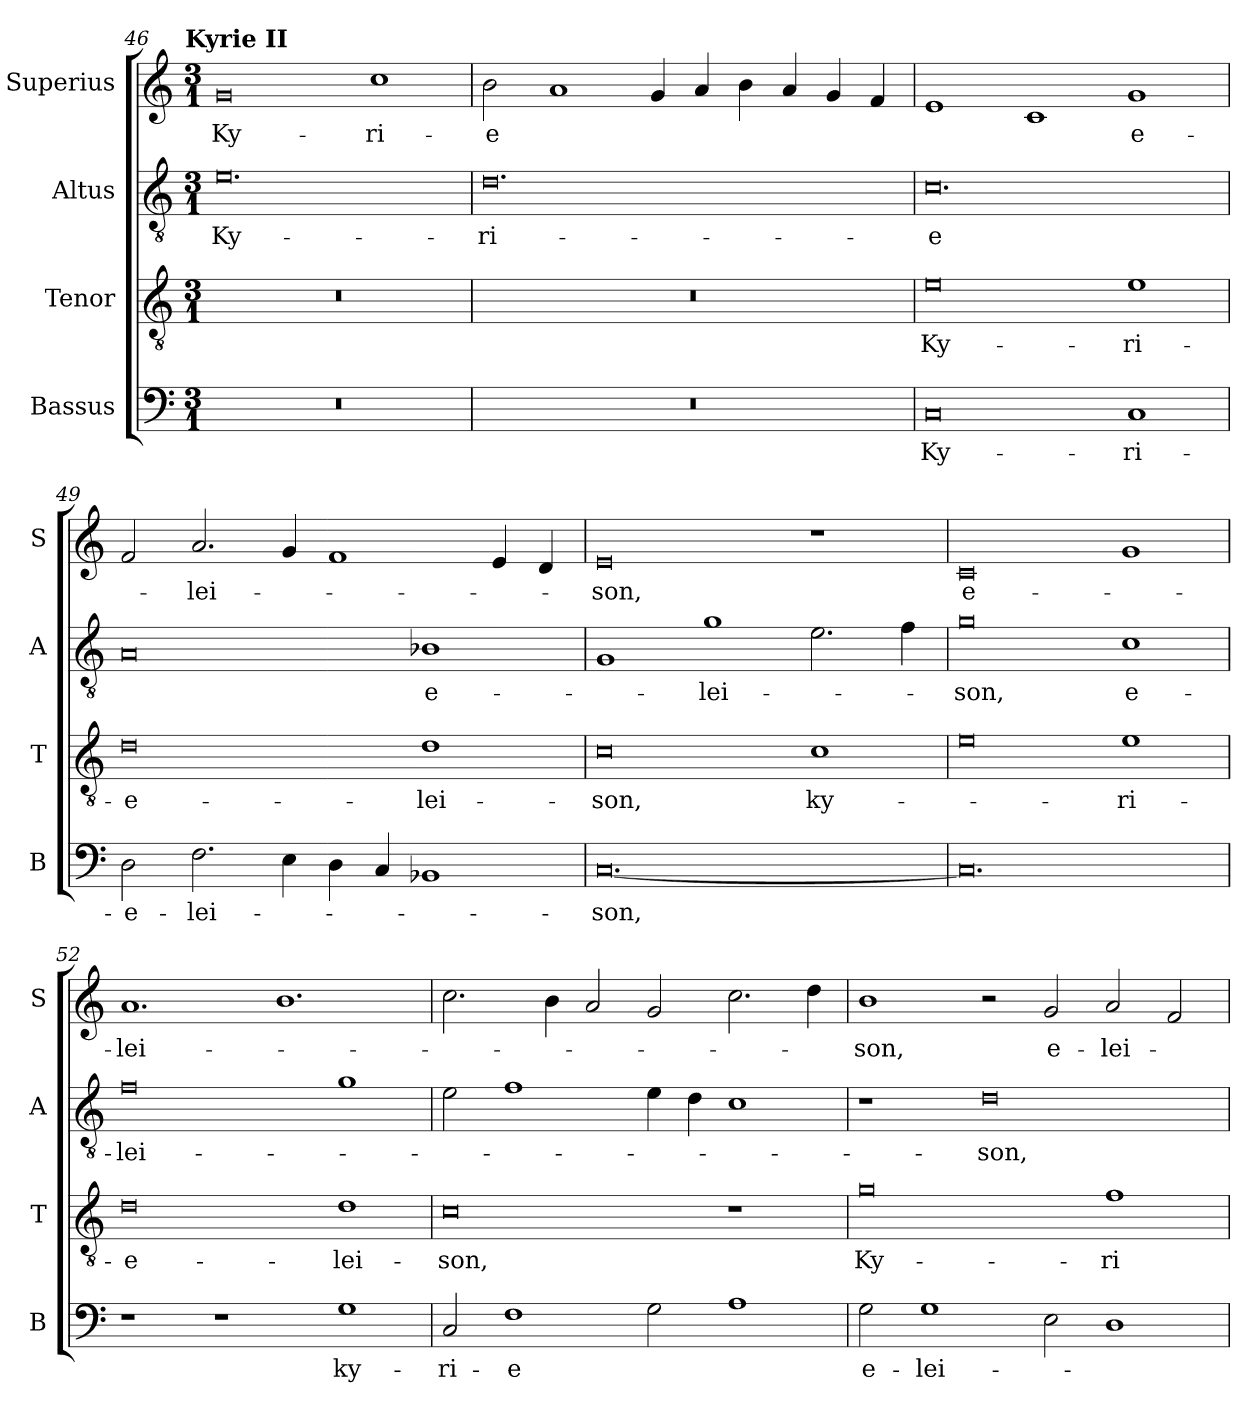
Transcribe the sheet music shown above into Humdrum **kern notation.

**kern	**text	**kern	**text	**kern	**text	**kern	**text
*part4	*part4	*part3	*part3	*part2	*part2	*part1	*part1
*staff4	*staff4	*staff3	*staff3	*staff2	*staff2	*staff1	*staff1
*I"Bassus	*	*I"Tenor	*	*I"Altus	*	*I"Superius	*
*I'B	*	*I'T	*	*I'A	*	*I'S	*
!!LO:LB:g=z
*clefF4	*	*clefGv2	*	*clefGv2	*	*clefG2	*
*k[]	*	*k[]	*	*k[]	*	*k[]	*
!!LO:TX:omd:t=Kyrie II
*M3/1	*	*M3/1	*	*M3/1	*	*M3/1	*
=46	=46	=46	=46	=46	=46	=46	=46
0.r	.	0.r	.	0.e	Ky-	0g	Ky-
.	.	.	.	.	.	1cc	-ri-
=47	=47	=47	=47	=47	=47	=47	=47
0.r	.	0.r	.	0.d	-ri-	2b\	-e
.	.	.	.	.	.	1a	.
.	.	.	.	.	.	4g/	.
.	.	.	.	.	.	4a/	.
.	.	.	.	.	.	4b\	.
.	.	.	.	.	.	4a/	.
.	.	.	.	.	.	4g/	.
.	.	.	.	.	.	4f/	.
=48	=48	=48	=48	=48	=48	=48	=48
0C	Ky-	0e	Ky-	0.c	-e	1e	.
.	.	.	.	.	.	1c	.
1C	-ri-	1e	-ri-	.	.	1g	e-
=49	=49	=49	=49	=49	=49	=49	=49
2D\	e-	0d	-e-	0A	.	2f/	.
2.F\	-lei-	.	.	.	.	2.a/	-lei-
4E\	.	.	.	.	.	4g/	.
4D\	.	.	.	.	.	1f	.
4C/	.	.	.	.	.	.	.
1BB-X/	.	1d	-lei-	1B-X	e-	.	.
.	.	.	.	.	.	4e/	.
.	.	.	.	.	.	4d/	.
=50	=50	=50	=50	=50	=50	=50	=50
[0.C	-son,	0c	-son,	1G	.	0e	-son,
.	.	.	.	1g	-lei-	.	.
.	.	1c	ky-	2.e\	.	1r	.
.	.	.	.	4f\	.	.	.
=51	=51	=51	=51	=51	=51	=51	=51
0.C]	.	0e	.	0g	-son,	0c	e-
.	.	1e	-ri-	1c	e-	1g	.
=52	=52	=52	=52	=52	=52	=52	=52
1r	.	0d	-e-	0f	-lei-	1.a	-lei-
1r	.	.	.	.	.	.	.
.	.	.	.	.	.	1.b	.
1G	ky-	1d	-lei-	1g	.	.	.
=53	=53	=53	=53	=53	=53	=53	=53
2C/	-ri-	0c	-son,	2e\	.	2.cc\	.
1F	-e	.	.	1f	.	.	.
.	.	.	.	.	.	4b\	.
.	.	.	.	.	.	2a/	.
2G\	.	.	.	4e\	.	2g/	.
.	.	.	.	4d\	.	.	.
1A	.	1r	.	1c	.	2.cc\	.
.	.	.	.	.	.	4dd\	.
=54	=54	=54	=54	=54	=54	=54	=54
2G\	e-	0g	Ky-	1r	.	1b	-son,
1G\	-lei-	.	.	.	.	.	.
.	.	.	.	0d	-son,	2r	.
2E\	.	.	.	.	.	2g/	e-
1D	.	1f	-ri-	.	.	2a/	-lei-
.	.	.	.	.	.	2f/	.
=	=	=	=	=	=	=	=
*-	*-	*-	*-	*-	*-	*-	*-
